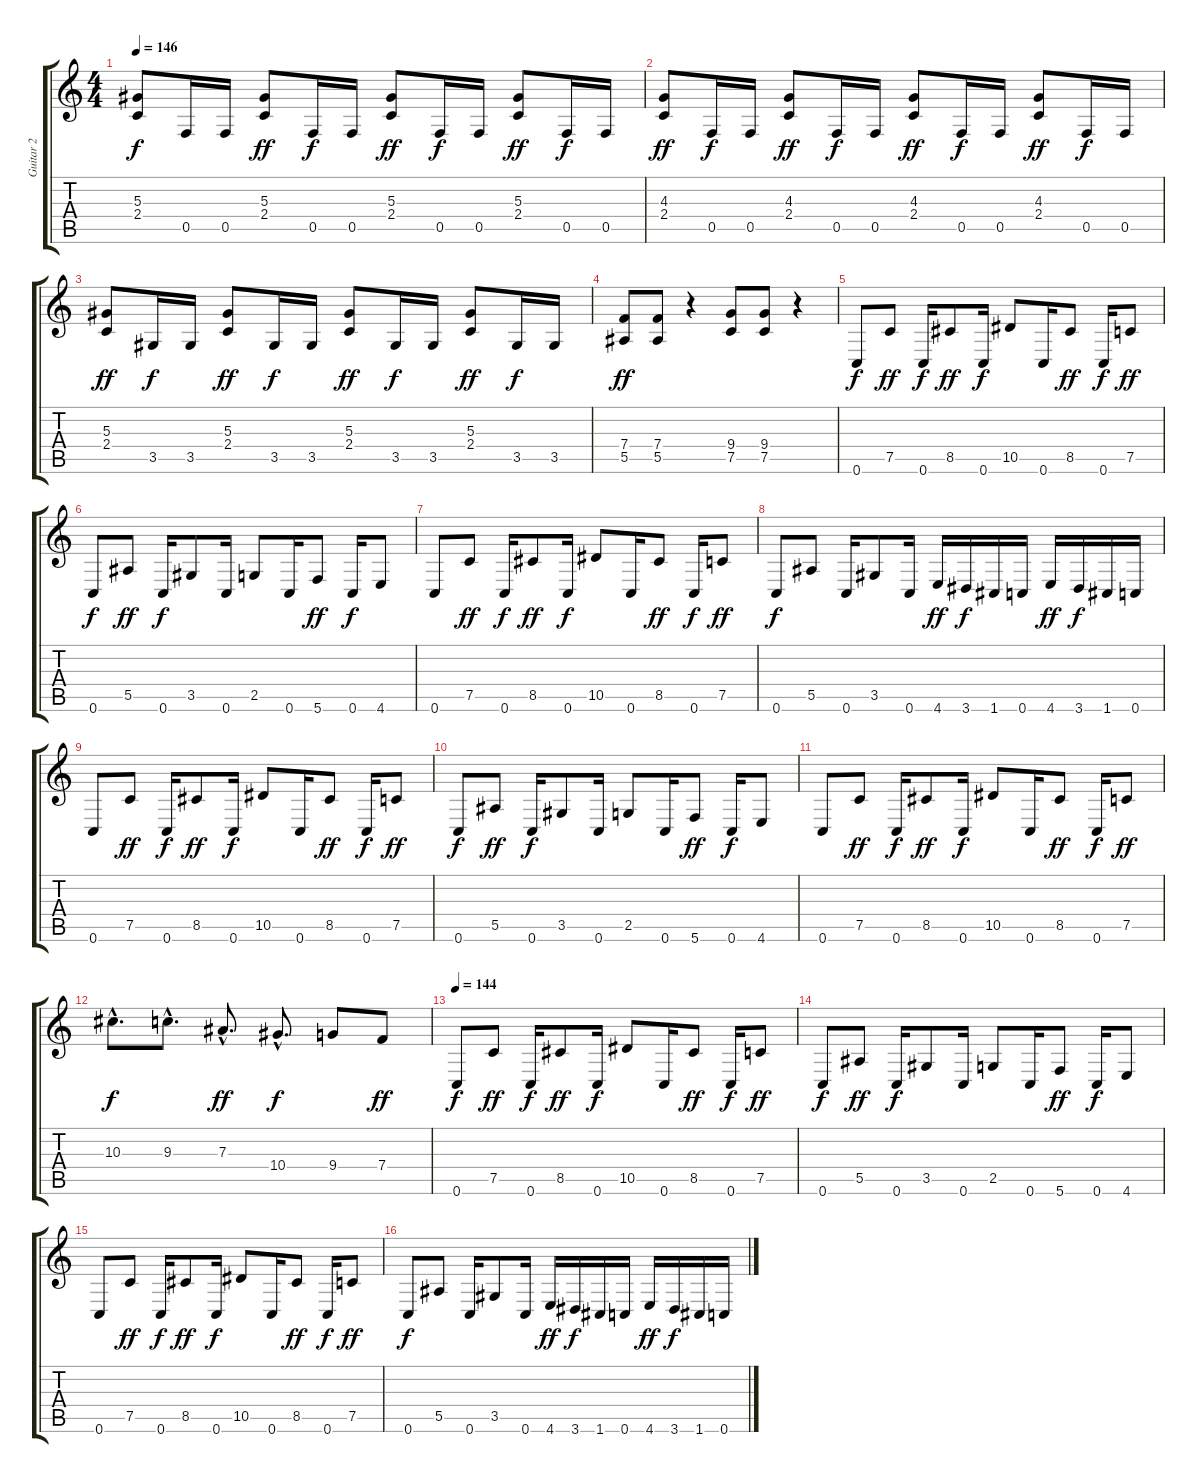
\track ("Guitar 2" "Guitar 2") {instrument distortionguitar}
\staff {score tabs}
\tuning (C4 G3 Eb3 Bb2 F2 C2) {hide}
\ts (4 4)
\tempo 146
\clef g2
\ks c
(5.3{t} 2.4{t}).8{dy f} 0.5.16 0.5.16 (5.3 2.4).8{dy ff} 0.5.16{dy f} 0.5.16 (5.3 2.4).8{dy ff} 0.5.16{dy f} 0.5.16 (5.3 2.4).8{dy ff} 0.5.16{dy f} 0.5.16 |
(4.3 2.4).8{dy ff} 0.5.16{dy f} 0.5.16 (4.3 2.4).8{dy ff} 0.5.16{dy f} 0.5.16 (4.3 2.4).8{dy ff} 0.5.16{dy f} 0.5.16 (4.3 2.4).8{dy ff} 0.5.16{dy f} 0.5.16 |
(5.3 2.4).8{dy ff} 3.5.16{dy f} 3.5.16 (5.3 2.4).8{dy ff} 3.5.16{dy f} 3.5.16 (5.3 2.4).8{dy ff} 3.5.16{dy f} 3.5.16 (5.3 2.4).8{dy ff} 3.5.16{dy f} 3.5.16 |
(7.4 5.5).8{dy ff} (7.4 5.5).8 r.4 (9.4 7.5).8 (9.4 7.5).8 r.4 |
0.6.8{dy f} 7.5.8{dy ff} 0.6.16{dy f} 8.5.8{dy ff} 0.6.16{dy f} 10.5.8 0.6.16 8.5.8{dy ff} 0.6.16{dy f} 7.5.8{dy ff} |
0.6.8{dy f} 5.5.8{dy ff} 0.6.16{dy f} 3.5.8 0.6.16 2.5.8 0.6.16 5.6.8{dy ff} 0.6.16{dy f} 4.6.8 |
0.6.8 7.5.8{dy ff} 0.6.16{dy f} 8.5.8{dy ff} 0.6.16{dy f} 10.5.8 0.6.16 8.5.8{dy ff} 0.6.16{dy f} 7.5.8{dy ff} |
0.6.8{dy f} 5.5.8 0.6.16 3.5.8 0.6.16 4.6.16{dy ff} 3.6.16{dy f} 1.6.16 0.6.16 4.6.16{dy ff} 3.6.16{dy f} 1.6.16 0.6.16 |
0.6.8 7.5.8{dy ff} 0.6.16{dy f} 8.5.8{dy ff} 0.6.16{dy f} 10.5.8 0.6.16 8.5.8{dy ff} 0.6.16{dy f} 7.5.8{dy ff} |
0.6.8{dy f} 5.5.8{dy ff} 0.6.16{dy f} 3.5.8 0.6.16 2.5.8 0.6.16 5.6.8{dy ff} 0.6.16{dy f} 4.6.8 |
0.6.8 7.5.8{dy ff} 0.6.16{dy f} 8.5.8{dy ff} 0.6.16{dy f} 10.5.8 0.6.16 8.5.8{dy ff} 0.6.16{dy f} 7.5.8{dy ff} |
10.3{hac}.8{d dy f} 9.3{hac}.8{d} 7.3{hac}.8{d dy ff} 10.4{hac}.8{d dy f} 9.4.8 7.4.8{dy ff} |
\tempo 144
0.6.8{dy f} 7.5.8{dy ff} 0.6.16{dy f} 8.5.8{dy ff} 0.6.16{dy f} 10.5.8 0.6.16 8.5.8{dy ff} 0.6.16{dy f} 7.5.8{dy ff} |
0.6.8{dy f} 5.5.8{dy ff} 0.6.16{dy f} 3.5.8 0.6.16 2.5.8 0.6.16 5.6.8{dy ff} 0.6.16{dy f} 4.6.8 |
0.6.8 7.5.8{dy ff} 0.6.16{dy f} 8.5.8{dy ff} 0.6.16{dy f} 10.5.8 0.6.16 8.5.8{dy ff} 0.6.16{dy f} 7.5.8{dy ff} |
0.6.8{dy f} 5.5.8 0.6.16 3.5.8 0.6.16 4.6.16{dy ff} 3.6.16{dy f} 1.6.16 0.6.16 4.6.16{dy ff} 3.6.16{dy f} 1.6.16 0.6.16
